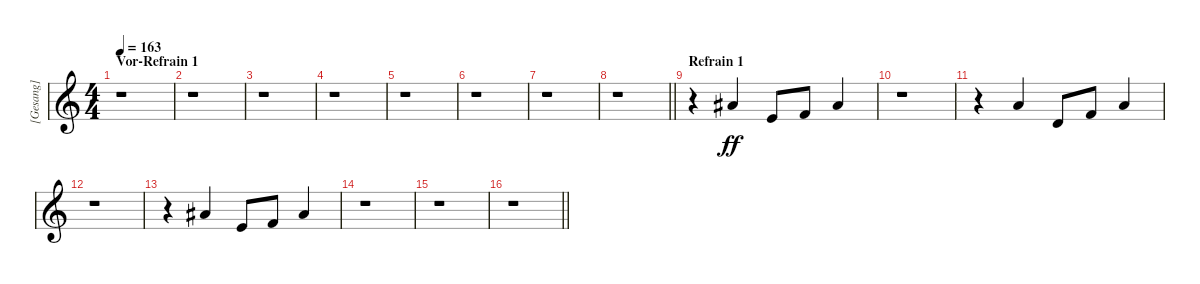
\track ("[Gesang]" "[Gesang]") {instrument baritonesax}
\staff {score}
\tuning (E4 B3 G3 D3 A2 E2) {hide}
\ts (4 4)
\section ("" "Vor-Refrain 1")
\tempo 163
\clef g2
\ks c
r.1{dy ff} |
r.1 |
r.1 |
r.1 |
r.1 |
r.1 |
r.1 |
\barLineRight lightlight
r.1 |
\section ("" "Refrain 1")
r.4 6.1.4 5.2.8 6.2.8 6.1.4 |
r.1 |
r.4 5.1.4 3.2.8 6.2.8 5.1.4 |
r.1 |
r.4 6.1.4 5.2.8 6.2.8 6.1.4 |
r.1 |
r.1 |
\barLineRight lightlight
r.1
